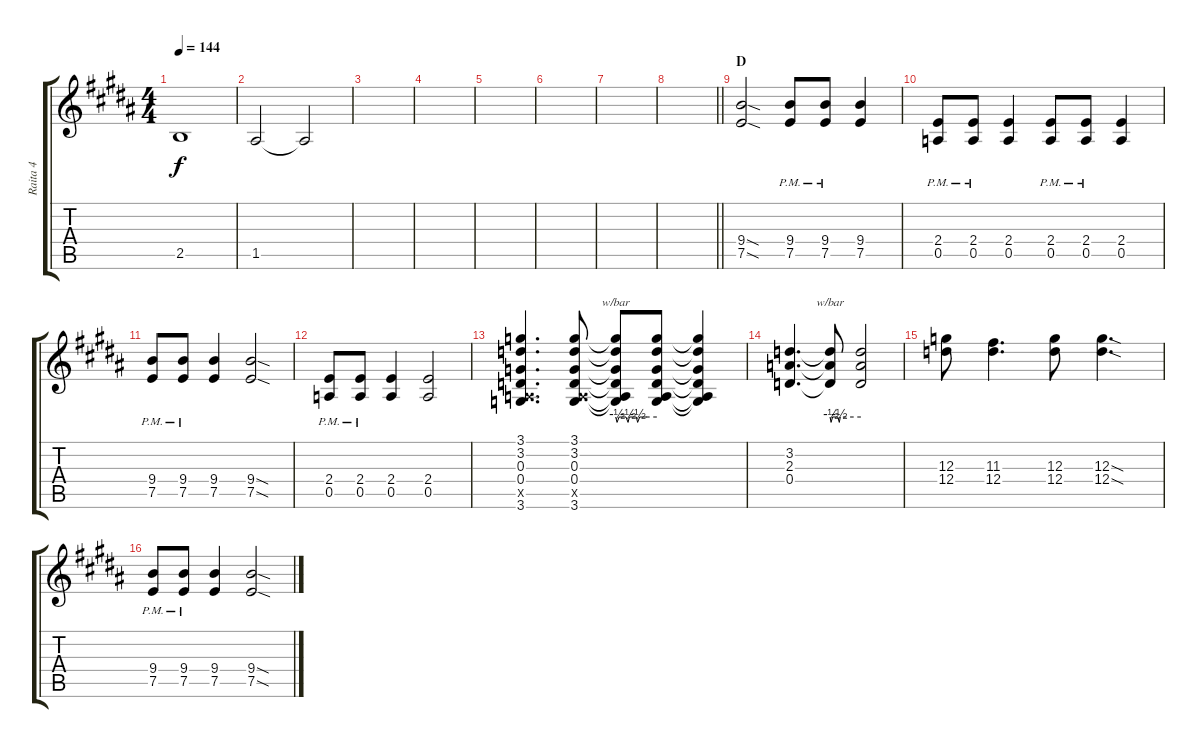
\track ("Raita 4" "Raita 4") {instrument distortionguitar}
\staff {score tabs}
\tuning (E4 B3 G3 D3 A2 E2) {hide}
\ts (4 4)
\tempo 144
\clef g2
\ks b
2.5.1{dy f} |
1.5.2 1.5{t}.2{volume 0} |
|
|
|
|
|
\barLineRight lightlight
|
\section ("" "D")
(9.4{sod} 7.5{sod}).2{volume 13} (9.4{pm} 7.5{pm}).8 (9.4{pm} 7.5{pm}).8 (9.4 7.5).4 |
(2.4{pm} 0.5{pm}).8 (2.4{pm} 0.5{pm}).8 (2.4 0.5).4 (2.4{pm} 0.5{pm}).8 (2.4{pm} 0.5{pm}).8 (2.4 0.5).4 |
(9.4{pm} 7.5{pm}).8 (9.4{pm} 7.5{pm}).8 (9.4 7.5).4 (9.4{sod} 7.5{sod}).2 |
(2.4{pm} 0.5{pm}).8 (2.4{pm} 0.5{pm}).8 (2.4 0.5).4 (2.4 0.5).2 |
(3.1 3.2 0.3 0.4 0.5{x} 3.6).4{d} (3.1 3.2 0.3 0.4 0.5{x} 3.6).8 (3.1{t} 3.2{t} 0.3{t} 0.4{t} 0.5{t} 3.6{t}).8{tbe (custom default 0 0 2 -2 5 0 15 0 18 -2 20 0 30 0 32 -2 35 0 45 0 60 0)} (3.1{t} 3.2{t} 0.3{t} 0.4{t} 0.5{t} 3.6{t}).8 (3.1{t} 3.2{t} 0.3{t} 0.4{t} 0.5{t} 3.6{t}).4 |
(3.2 2.3 0.4).4{d} (3.2{t} 2.3{t} 0.4{t}).8{tbe (custom default 0 0 2 -2 5 0 15 0 18 -2 20 0 60 0)} (3.2{t} 2.3{t} 0.4{t}).2 |
(12.3 12.4).8 (11.3 12.4).4{d} (12.3 12.4).8 (12.3{sod} 12.4{sod}).4{d} |
(9.4{pm} 7.5{pm}).8 (9.4{pm} 7.5{pm}).8 (9.4 7.5).4 (9.4{sod} 7.5{sod}).2
